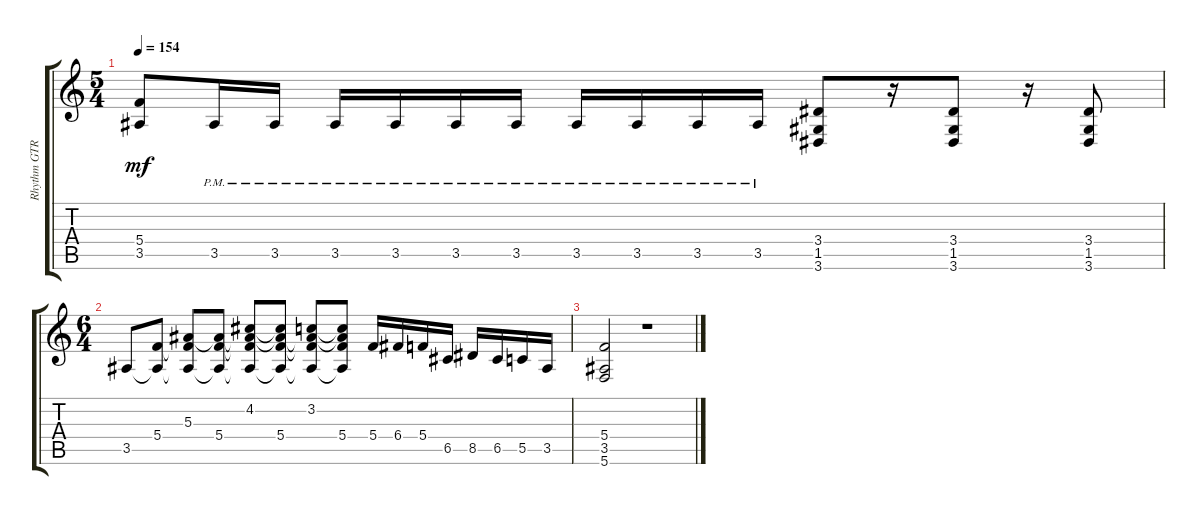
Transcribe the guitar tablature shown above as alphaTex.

\track ("Rhythm GTR 2" "Rhythm GTR") {instrument distortionguitar}
\staff {score tabs}
\tuning (D4 A3 F3 C3 G2 C2) {hide}
\ts (5 4)
\tempo 154
\clef g2
\ks aminor
(5.4 3.5).8{dy mf} 3.5{pm}.16 3.5{pm}.16 3.5{pm}.16 3.5{pm}.16 3.5{pm}.16 3.5{pm}.16 3.5{pm}.16 3.5{pm}.16 3.5{pm}.16 3.5{pm}.16 (3.4 1.5 3.6).8 r.16 (3.4 1.5 3.6).8 r.16 (3.4 1.5 3.6).8 |
\ts (6 4)
3.5.8 (5.4 3.5{t}).8 (5.3 5.4{t} 3.5{t}).8 (5.3{t} 5.4 3.5{t}).8 (4.2 5.3{t} 5.4{t} 3.5{t}).8 (4.2{t} 5.3{t} 5.4 3.5{t}).8 (3.2 5.3{t} 5.4{t} 3.5{t}).8 (3.2{t} 5.3{t} 5.4 3.5{t}).8 5.4.16 6.4.16 5.4.16 6.5.16 8.5.16 6.5.16 5.5.16 3.5.16 |
(5.4 3.5 5.6).2 r.1
